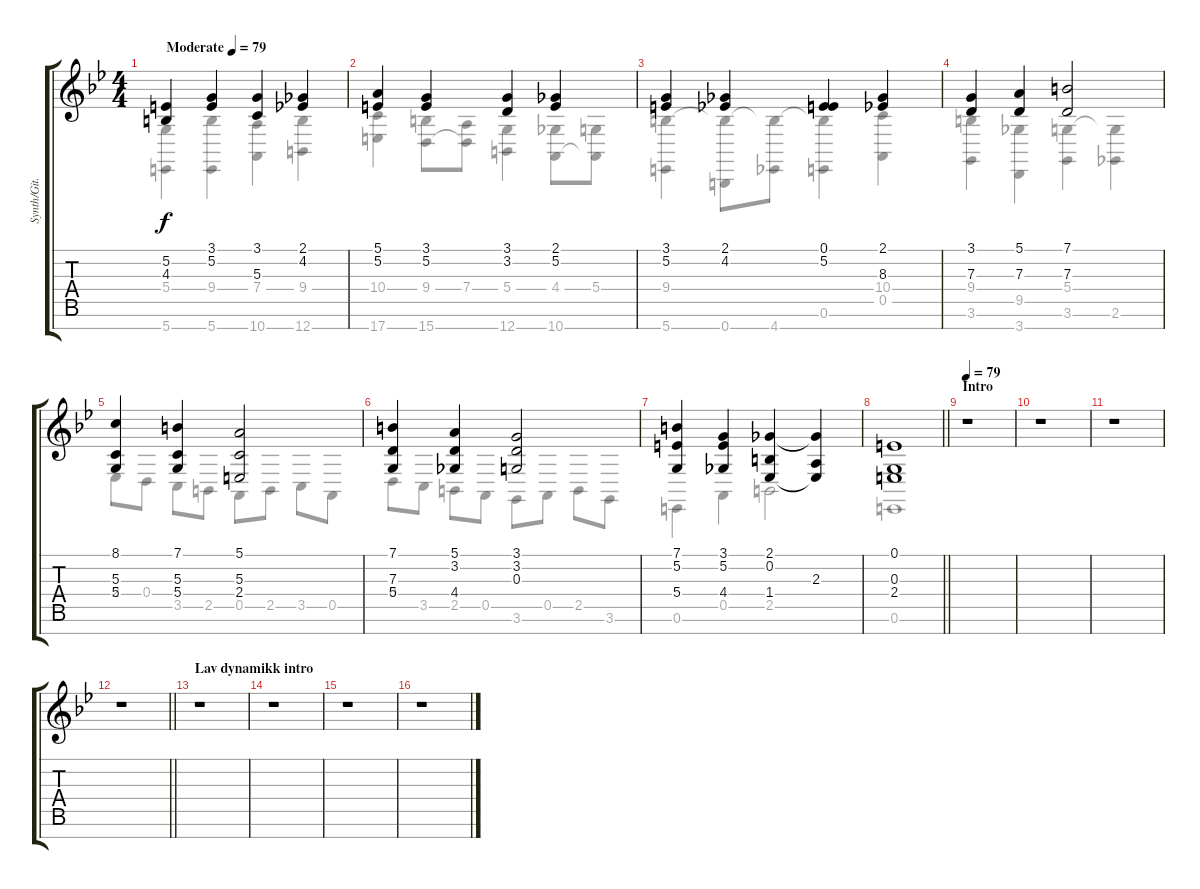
\track ("Synth/Git." "Synth/Git.") {instrument marimba}
\staff {score tabs}
\tuning (E4 B3 G3 D3 A2 E2 B1) {hide}
\voice
\ts (4 4)
\tempo (79 "Moderate")
\tempo 63
\tempo (79 "Moderate")
\clef g2
\ks gminor
(5.2 4.3).4{dy f instrument electricpiano1} (3.1 5.2).4 (3.1 5.3).4 (2.1 4.2).4 |
(5.1 5.2).4 (3.1 5.2).4 (3.1 3.2).4 (2.1 5.2).4 |
(3.1 5.2).4 (2.1 4.2).4 (0.1 5.2).4 (2.1 8.3).4 |
(3.1 7.3).4 (5.1 7.3).4 (7.1 7.3).2 |
(8.1 5.3 5.4).4 (7.1 5.3 5.4).4 (5.1 5.3 2.4).2 |
(7.1 7.3 5.4).4 (5.1 3.2 4.4).4 (3.1 3.2 0.3).2 |
(7.1 5.2 5.4).4 (3.1 5.2 4.4).4 (2.1 0.2 1.4).4 (2.1{t} 2.3 1.4{t}).4 |
\barLineRight lightlight
(0.1 0.3 2.4).1 |
\section ("" "Intro")
\tempo 79
r.1 |
r.1 |
r.1 |
\barLineRight lightlight
r.1 |
\section ("" "Lav dynamikk intro")
r.1 |
r.1 |
r.1 |
r.1
\voice
\clef g2
\ottava regular
\simile none
\ks gminor
(5.4 5.7).4{dy f} (9.4 5.7).4 (7.4 10.7).4 (9.4 12.7).4 |
(10.4 17.7).4 (9.4 15.7).8 (7.4 15.7{t}).8 (5.4 12.7).4 (4.4 10.7).8 (5.4 10.7{t}).8 |
(9.4 5.7).4 (9.4{t} 0.7).8 (9.4{t} 4.7).8 (9.4{t} 0.6).4 (10.4 0.5).4 |
(9.4 3.6).4 (9.5 3.7).4 (5.4 3.6).4 (5.4{t} 2.6).4 |
2.4.8 0.4.8 3.5.8 2.5.8 0.5.8 2.5.8 3.5.8 0.5.8 |
0.4.8 3.5.8 2.5.8 0.5.8 3.6.8 0.5.8 2.5.8 3.6.8 |
0.6.4 0.5.4 2.5.2 |
\barLineRight lightlight
0.6.1 |
|
|
|
\barLineRight lightlight
|
|
|
|
